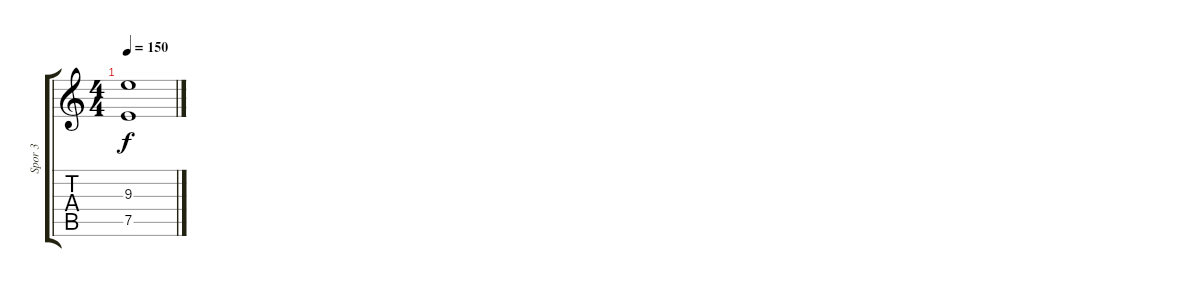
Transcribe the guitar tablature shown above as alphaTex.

\track ("Spor 3" "Spor 3") {instrument distortionguitar}
\staff {score tabs}
\tuning (E4 B3 G3 D3 A2 E2) {hide}
\ts (4 4)
\tempo 150
\clef g2
\ks c
(9.3 7.5).1{dy f}
